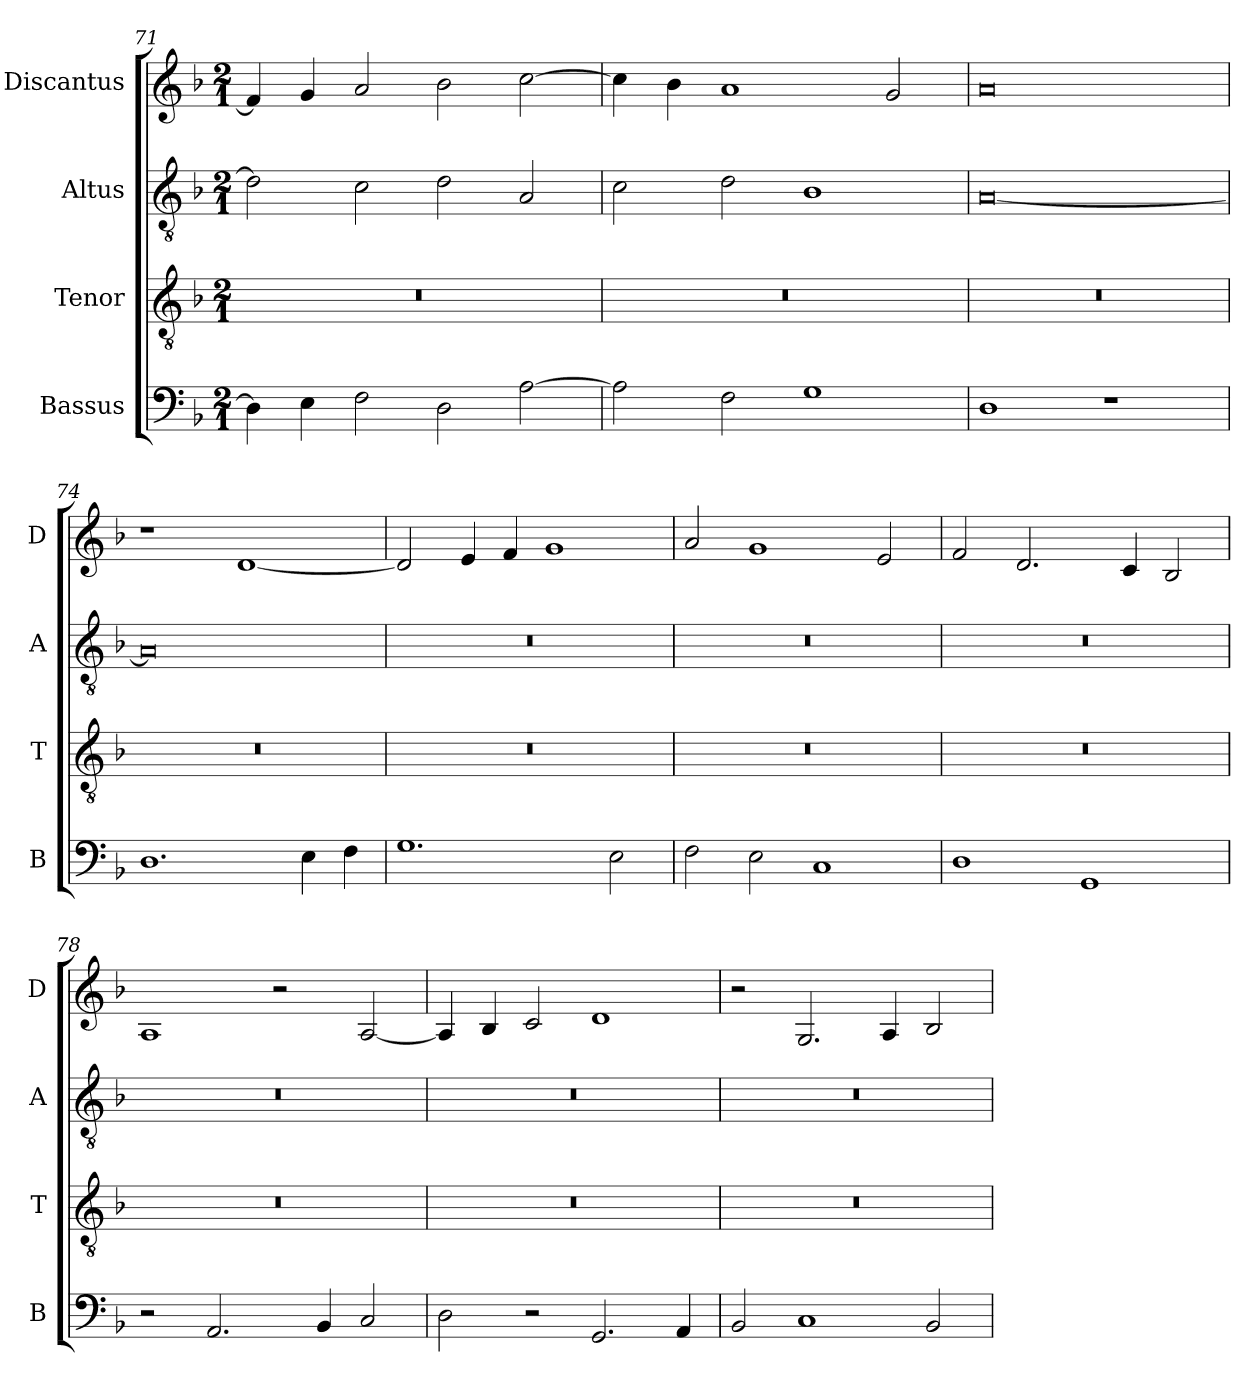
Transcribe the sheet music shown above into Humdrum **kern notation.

**kern	**kern	**kern	**kern
*part4	*part3	*part2	*part1
*staff4	*staff3	*staff2	*staff1
*I"Bassus	*I"Tenor	*I"Altus	*I"Discantus
*I'B	*I'T	*I'A	*I'D
*clefF4	*clefGv2	*clefGv2	*clefG2
*k[b-]	*k[b-]	*k[b-]	*k[b-]
*M2/1	*M2/1	*M2/1	*M2/1
=71	=71	=71	=71
4D\]	0r	2d\]	4f/]
4E\	.	.	4g/
2F\	.	2c\	2a/
2D\	.	2d\	2b-\
[2A\	.	2A/	[2cc\
=72	=72	=72	=72
2A\]	0r	2c\	4cc\]
.	.	.	4b-\
2F\	.	2d\	1a
1G	.	1B-	.
.	.	.	2g/
=73	=73	=73	=73
1D	0r	[0A	0a
1r	.	.	.
=74	=74	=74	=74
1.D	0r	0A]	1r
.	.	.	[1d
4E\	.	.	.
4F\	.	.	.
=75	=75	=75	=75
1.G	0r	0r	2d/]
.	.	.	4e/
.	.	.	4f/
.	.	.	1g
2E\	.	.	.
=76	=76	=76	=76
2F\	0r	0r	2a/
2E\	.	.	1g
1C	.	.	.
.	.	.	2e/
=77	=77	=77	=77
1D	0r	0r	2f/
.	.	.	2.d/
1GG	.	.	.
.	.	.	4c/
.	.	.	2B-/
=78	=78	=78	=78
2r	0r	0r	1A
2.AA/	.	.	.
.	.	.	2r
4BB-/	.	.	.
2C/	.	.	[2A/
=79	=79	=79	=79
2D\	0r	0r	4A/]
.	.	.	4B-/
2r	.	.	2c/
2.GG/	.	.	1d
4AA/	.	.	.
=80	=80	=80	=80
2BB-/	0r	0r	2r
1C	.	.	2.G/
.	.	.	4A/
2BB-/	.	.	2B-/
=	=	=	=
*-	*-	*-	*-
